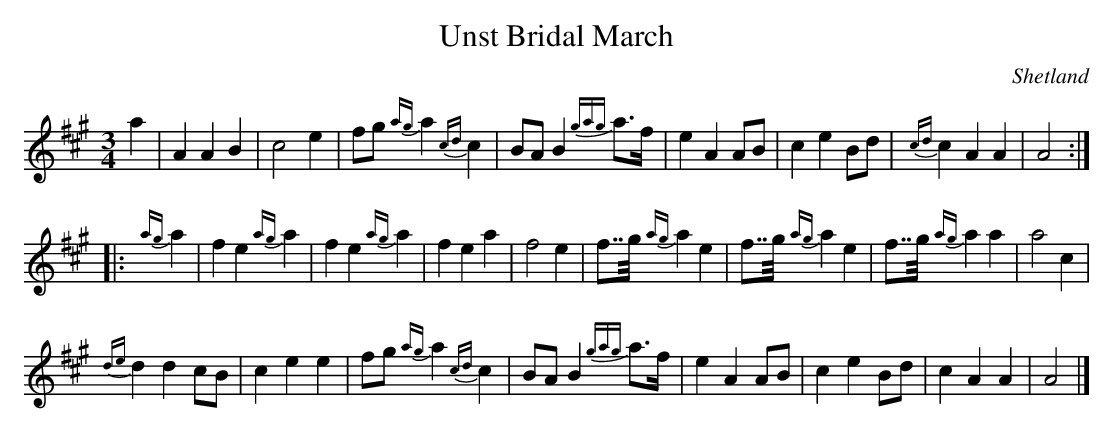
X:1
T:Unst Bridal March
O:Shetland
M:3/4
K:A
a2|\
A2A2B2|c4 e2|fg {ag}a2{cd}c2|BA B2 {gag}a>f|\
e2A2 AB|c2e2Bd|{cd}c2A2A2|A4::
{ag}a2|\
f2e2 {ag}a2|f2e2 {ag}a2|f2e2 a2|f4 e2|\
f>>g {ag}a2e2|f>>g {ag}a2e2|\
f>>g {ag}a2a2|a4c2|
{de}d2d2cB|c2e2e2|\
fg {ag}a2{cd}c2|BA B2 {gag}a>f|\
e2A2 AB|c2e2Bd|c2A2A2|A4|]
